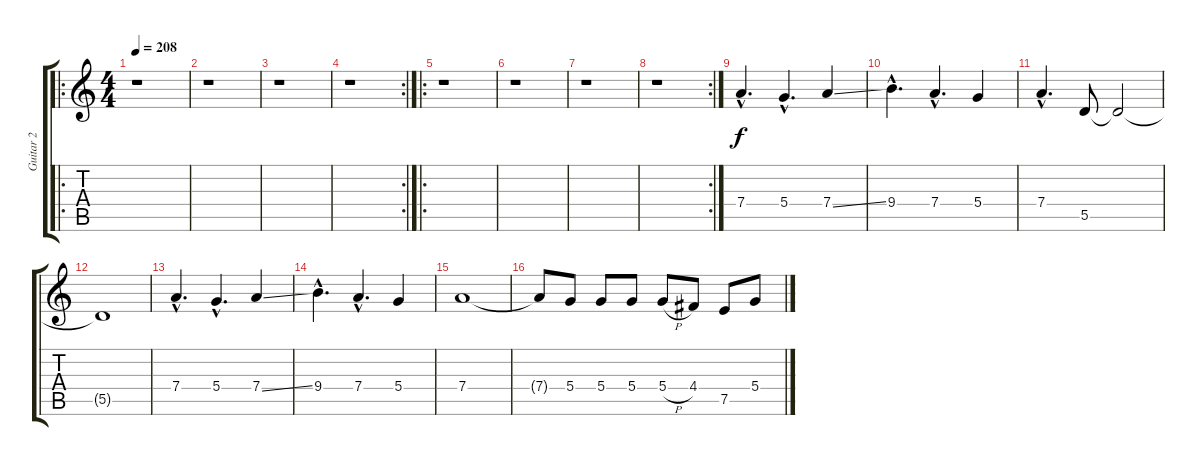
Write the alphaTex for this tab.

\track ("Guitar 2" "Guitar 2") {instrument distortionguitar}
\staff {score tabs}
\tuning (E4 B3 G3 D3 A2 E2) {hide}
\ro
\ts (4 4)
\tempo 208
\clef g2
\ks c
r.1{dy f instrument distortionguitar} |
r.1 |
r.1 |
\rc 2
r.1 |
\ro
r.1 |
r.1 |
r.1 |
\rc 2
r.1 |
7.4{hac}.4{d} 5.4{hac}.4{d} 7.4{ss}.4 |
9.4{hac}.4{d} 7.4{hac}.4{d} 5.4.4 |
7.4{hac}.4{d} 5.5.8 5.5{t}.2 |
5.5{t}.1 |
7.4{hac}.4{d} 5.4{hac}.4{d} 7.4{ss}.4 |
9.4{hac}.4{d} 7.4{hac}.4{d} 5.4.4 |
7.4.1 |
7.4{t}.8 5.4.8 5.4.8 5.4.8 5.4{h}.8 4.4.8 7.5.8 5.4.8
